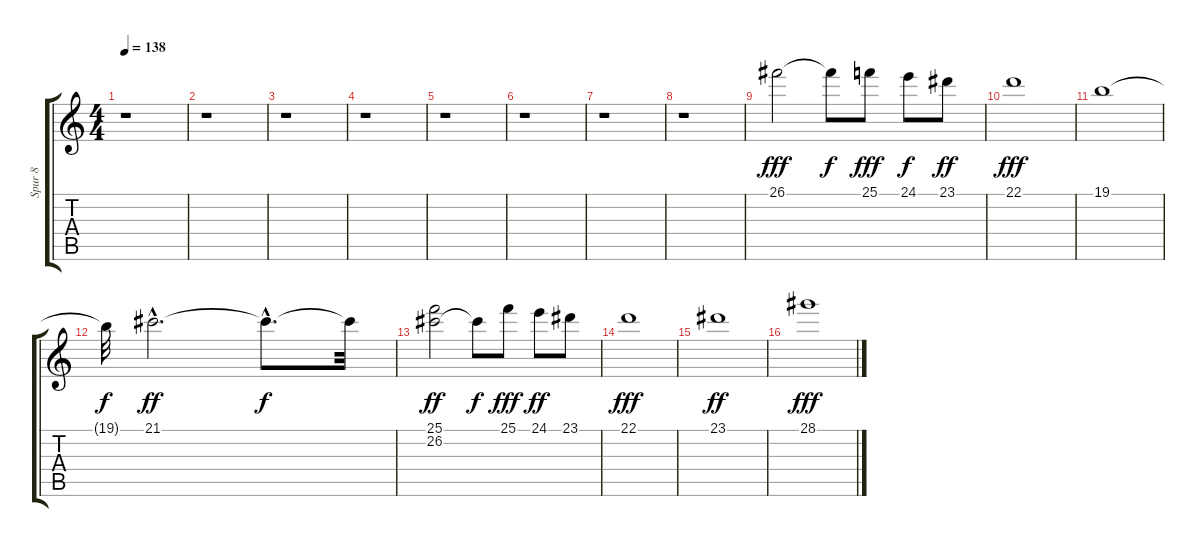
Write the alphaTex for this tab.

\track ("Spur 8" "Spur 8") {instrument stringensemble1}
\staff {score tabs}
\tuning (E4 B3 G3 D3 A2 E2) {hide}
\ts (4 4)
\tempo 138
\clef g2
\ks c
r.1{dy fff} |
r.1 |
r.1 |
r.1 |
r.1 |
r.1 |
r.1 |
r.1 |
26.1.2 26.1{t}.8{dy f} 25.1.8{dy fff} 24.1.8{dy f} 23.1.8{dy ff} |
22.1.1{dy fff} |
19.1.1 |
19.1{t}.32{dy f} 21.1{hac}.2{d dy ff} 21.1{hac t}.8{d dy f} 21.1{t}.32 |
(25.1 26.2).2{dy ff} 26.2{t}.8{dy f} 25.1.8{dy fff} 24.1.8{dy ff} 23.1.8 |
22.1.1{dy fff} |
23.1.1{dy ff} |
28.1.1{dy fff}
